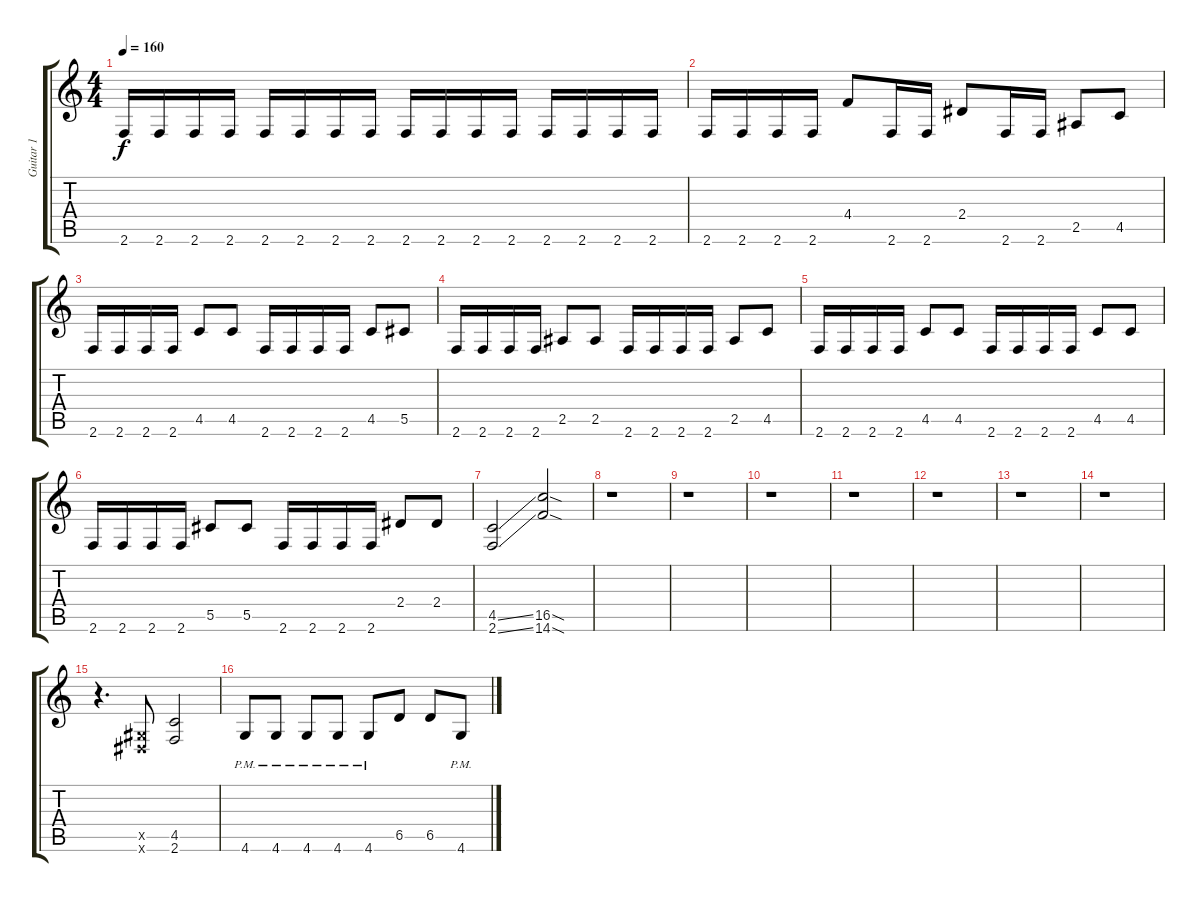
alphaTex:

\track ("Guitar 1" "Guitar 1") {instrument overdrivenguitar}
\staff {score tabs}
\tuning (Eb4 Bb3 Gb3 Db3 Ab2 Eb2) {hide}
\ts (4 4)
\tempo 160
\clef g2
\ks c
2.6.16{dy f} 2.6.16 2.6.16 2.6.16 2.6.16 2.6.16 2.6.16 2.6.16 2.6.16 2.6.16 2.6.16 2.6.16 2.6.16 2.6.16 2.6.16 2.6.16 |
2.6.16 2.6.16 2.6.16 2.6.16 4.4.8 2.6.16 2.6.16 2.4.8 2.6.16 2.6.16 2.5.8 4.5.8 |
2.6.16 2.6.16 2.6.16 2.6.16 4.5.8 4.5.8 2.6.16 2.6.16 2.6.16 2.6.16 4.5.8 5.5.8 |
2.6.16 2.6.16 2.6.16 2.6.16 2.5.8 2.5.8 2.6.16 2.6.16 2.6.16 2.6.16 2.5.8 4.5.8 |
2.6.16 2.6.16 2.6.16 2.6.16 4.5.8 4.5.8 2.6.16 2.6.16 2.6.16 2.6.16 4.5.8 4.5.8 |
2.6.16 2.6.16 2.6.16 2.6.16 5.5.8 5.5.8 2.6.16 2.6.16 2.6.16 2.6.16 2.4.8 2.4.8 |
(4.5{ss} 2.6{ss}).2 (16.5{sod} 14.6{sod}).2 |
\section ("" "")
r.1 |
r.1 |
r.1 |
r.1 |
r.1 |
r.1 |
r.1 |
\section ("" "")
r.4{d} (0.5{x} 0.6{x}).8 (4.5 2.6).2 |
4.6{pm}.8 4.6{pm}.8 4.6{pm}.8 4.6{pm}.8 4.6{pm}.8 6.5.8 6.5.8 4.6{pm}.8
